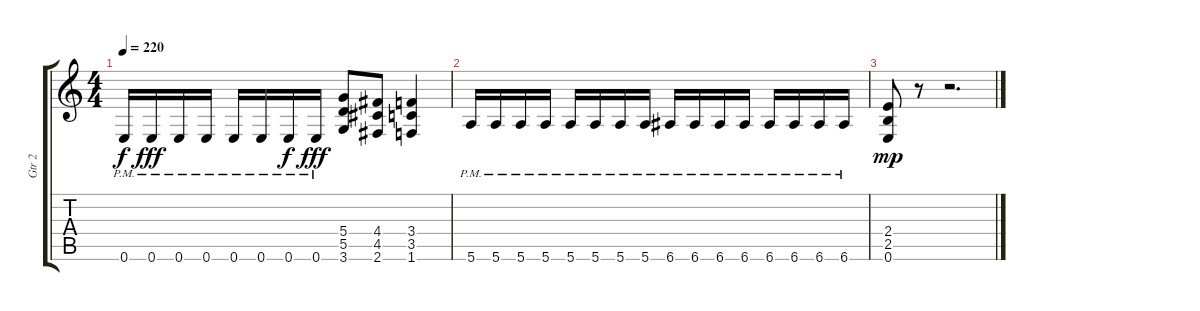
\track ("Gtr 2" "Gtr 2") {instrument distortionguitar}
\staff {score tabs}
\tuning (E4 B3 G3 D3 A2 E2) {hide}
\ts (4 4)
\tempo 220
\clef g2
\ks c
0.6{pm}.16{dy f} 0.6{pm}.16{dy fff} 0.6{pm}.16 0.6{pm}.16 0.6{pm}.16 0.6{pm}.16 0.6{pm}.16{dy f} 0.6{pm}.16{dy fff} (5.4 5.5 3.6).8 (4.4 4.5 2.6).8 (3.4 3.5 1.6).4 |
5.6{pm}.16 5.6{pm}.16 5.6{pm}.16 5.6{pm}.16 5.6{pm}.16 5.6{pm}.16 5.6{pm}.16 5.6{pm}.16 6.6{pm}.16 6.6{pm}.16 6.6{pm}.16 6.6{pm}.16 6.6{pm}.16 6.6{pm}.16 6.6{pm}.16 6.6{pm}.16 |
(2.4 2.5 0.6).8{dy mp} r.8 r.2{d}
